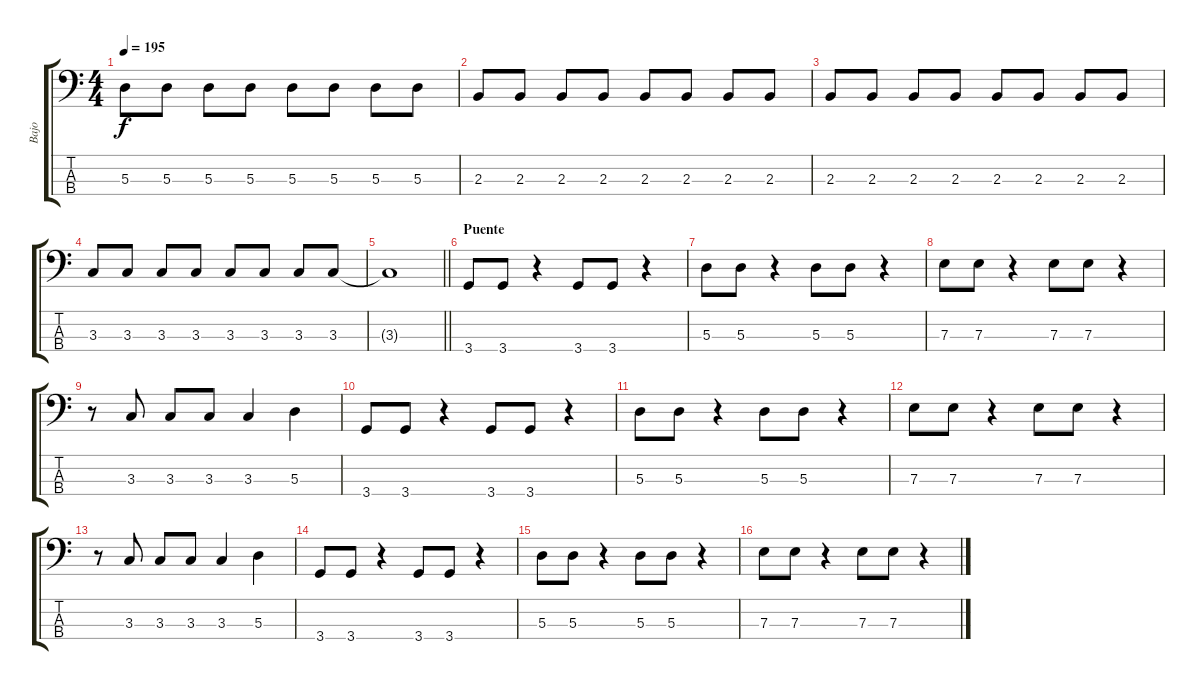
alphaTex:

\track ("Bajo" "Bajo") {instrument electricbassfinger}
\staff {score tabs}
\tuning (G2 D2 A1 E1) {hide}
\ts (4 4)
\tempo 195
\clef f4
\ks c
5.3.8{dy f} 5.3.8 5.3.8 5.3.8 5.3.8 5.3.8 5.3.8 5.3.8 |
2.3.8 2.3.8 2.3.8 2.3.8 2.3.8 2.3.8 2.3.8 2.3.8 |
2.3.8 2.3.8 2.3.8 2.3.8 2.3.8 2.3.8 2.3.8 2.3.8 |
3.3.8 3.3.8 3.3.8 3.3.8 3.3.8 3.3.8 3.3.8 3.3.8 |
\barLineRight lightlight
3.3{t}.1 |
\section ("" "Puente")
3.4.8 3.4.8 r.4 3.4.8 3.4.8 r.4 |
5.3.8 5.3.8 r.4 5.3.8 5.3.8 r.4 |
7.3.8 7.3.8 r.4 7.3.8 7.3.8 r.4 |
r.8 3.3.8 3.3.8 3.3.8 3.3.4 5.3.4 |
3.4.8 3.4.8 r.4 3.4.8 3.4.8 r.4 |
5.3.8 5.3.8 r.4 5.3.8 5.3.8 r.4 |
7.3.8 7.3.8 r.4 7.3.8 7.3.8 r.4 |
r.8 3.3.8 3.3.8 3.3.8 3.3.4 5.3.4 |
3.4.8 3.4.8 r.4 3.4.8 3.4.8 r.4 |
5.3.8 5.3.8 r.4 5.3.8 5.3.8 r.4 |
7.3.8 7.3.8 r.4 7.3.8 7.3.8 r.4
